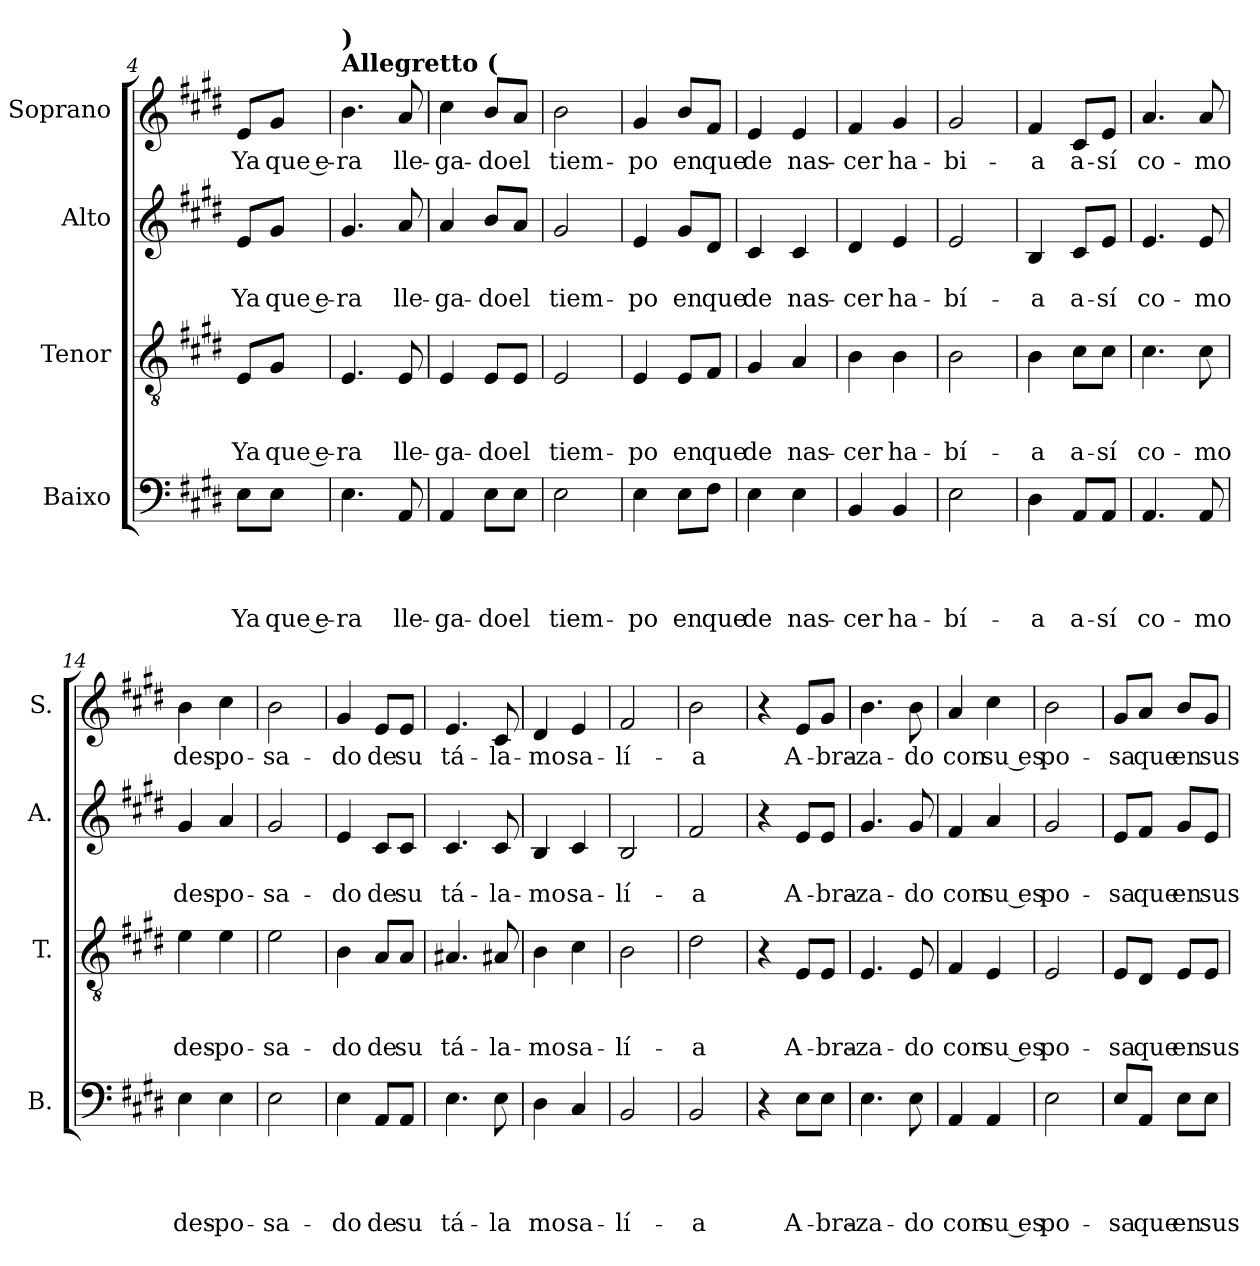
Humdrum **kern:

**kern	**text	**text	**text	**text	**kern	**text	**text	**text	**kern	**text	**text	**kern	**text
*part4	*part4	*part4	*part4	*part4	*part3	*part3	*part3	*part3	*part2	*part2	*part2	*part1	*part1
*staff4	*staff4	*staff4	*staff4	*staff4	*staff3	*staff3	*staff3	*staff3	*staff2	*staff2	*staff2	*staff1	*staff1
*I"Baixo	*	*	*	*	*I"Tenor	*	*	*	*I"Alto	*	*	*I"Soprano	*
*I'B.	*	*	*	*	*I'T.	*	*	*	*I'A.	*	*	*I'S.	*
*clefF4	*	*	*	*	*clefGv2	*	*	*	*clefG2	*	*	*clefG2	*
*k[f#c#g#d#]	*	*	*	*	*k[f#c#g#d#]	*	*	*	*k[f#c#g#d#]	*	*	*k[f#c#g#d#]	*
*E:	*	*	*	*	*E:	*	*	*	*E:	*	*	*E:	*
=4	=4	=4	=4	=4	=4	=4	=4	=4	=4	=4	=4	=4	=4
!	!	!	!	!LO:LY:b	!	!	!	!LO:LY:b	!	!	!LO:LY:b	!	!LO:LY:b
8E\L	.	.	.	Ya	8E/L	.	.	Ya	8e/L	.	Ya	8e/L	Ya
!	!	!	!	!LO:LY:b:rj	!	!	!	!LO:LY:b:rj	!	!	!LO:LY:b:rj	!	!LO:LY:b:rj
8E\J	.	.	.	que e-	8G#/J	.	.	que e-	8g#/J	.	que e-	8g#/J	que e-
=5	=5	=5	=5	=5	=5	=5	=5	=5	=5	=5	=5	=5	=5
!	!	!	!	!	!	!	!	!	!	!	!	!LO:TX:a:B:t=Allegretto (	!
!	!	!	!	!	!	!	!	!	!	!	!	!LO:TX:a:B:t=)	!
!	!	!	!	!LO:LY:b	!	!	!	!LO:LY:b	!	!	!LO:LY:b	!	!LO:LY:b
4.E\	.	.	.	-ra	4.E/	.	.	-ra	4.g#/	.	-ra	4.b\	-ra
!	!	!	!	!LO:LY:b	!	!	!	!LO:LY:b	!	!	!LO:LY:b	!	!LO:LY:b
8AA/	.	.	.	lle-	8E/	.	.	lle-	8a/	.	lle-	8a/	lle-
=6	=6	=6	=6	=6	=6	=6	=6	=6	=6	=6	=6	=6	=6
!	!	!	!	!LO:LY:b	!	!	!	!LO:LY:b	!	!	!LO:LY:b	!	!LO:LY:b
4AA/	.	.	.	-ga-	4E/	.	.	-ga-	4a/	.	-ga-	4cc#\	-ga-
*	*	*	*	*	*	*	*	*	*	*	*	*MM95	*
!	!	!	!	!LO:LY:b	!	!	!	!LO:LY:b	!	!	!LO:LY:b	!	!LO:LY:b
8E\L	.	.	.	-do	8E/L	.	.	-do	8b/L	.	-do	8b/L	-do
!	!	!	!	!LO:LY:b	!	!	!	!LO:LY:b	!	!	!LO:LY:b	!	!LO:LY:b
8E\J	.	.	.	el	8E/J	.	.	el	8a/J	.	el	8a/J	el
=7	=7	=7	=7	=7	=7	=7	=7	=7	=7	=7	=7	=7	=7
!	!	!	!	!LO:LY:b	!	!	!	!LO:LY:b	!	!	!LO:LY:b	!	!LO:LY:b
2E\	.	.	.	tiem-	2E/	.	.	tiem-	2g#/	.	tiem-	2b\	tiem-
=8	=8	=8	=8	=8	=8	=8	=8	=8	=8	=8	=8	=8	=8
!	!	!	!	!LO:LY:b	!	!	!	!LO:LY:b	!	!	!LO:LY:b	!	!LO:LY:b
4E\	.	.	.	-po	4E/	.	.	-po	4e/	.	-po	4g#/	-po
!	!	!	!	!LO:LY:b	!	!	!	!LO:LY:b	!	!	!LO:LY:b	!	!LO:LY:b
8E\L	.	.	.	en	8E/L	.	.	en	8g#/L	.	en	8b/L	en
!	!	!	!	!LO:LY:b	!	!	!	!LO:LY:b	!	!	!LO:LY:b	!	!LO:LY:b
8F#\J	.	.	.	que	8F#/J	.	.	que	8d#/J	.	que	8f#/J	que
=9	=9	=9	=9	=9	=9	=9	=9	=9	=9	=9	=9	=9	=9
!	!	!	!	!LO:LY:b	!	!	!	!LO:LY:b	!	!	!LO:LY:b	!	!LO:LY:b
4E\	.	.	.	de	4G#/	.	.	de	4c#/	.	de	4e/	de
!	!	!	!	!LO:LY:b	!	!	!	!LO:LY:b	!	!	!LO:LY:b	!	!LO:LY:b
4E\	.	.	.	nas-	4A/	.	.	nas-	4c#/	.	nas-	4e/	nas-
=10	=10	=10	=10	=10	=10	=10	=10	=10	=10	=10	=10	=10	=10
!	!	!	!	!LO:LY:b	!	!	!	!LO:LY:b	!	!	!LO:LY:b	!	!LO:LY:b
4BB/	.	.	.	-cer	4B\	.	.	-cer	4d#/	.	-cer	4f#/	-cer
!	!	!	!	!LO:LY:b	!	!	!	!LO:LY:b	!	!	!LO:LY:b	!	!LO:LY:b
4BB/	.	.	.	ha-	4B\	.	.	ha-	4e/	.	ha-	4g#/	ha-
=11	=11	=11	=11	=11	=11	=11	=11	=11	=11	=11	=11	=11	=11
!	!	!	!	!LO:LY:b	!	!	!	!LO:LY:b	!	!	!LO:LY:b	!	!LO:LY:b
2E\	.	.	.	-bí-	2B\	.	.	-bí-	2e/	.	-bí-	2g#/	-bi-
=12	=12	=12	=12	=12	=12	=12	=12	=12	=12	=12	=12	=12	=12
!	!	!	!	!LO:LY:b	!	!	!	!LO:LY:b	!	!	!LO:LY:b	!	!LO:LY:b
4D#\	.	.	.	-a	4B\	.	.	-a	4B/	.	-a	4f#/	-a
!	!	!	!	!LO:LY:b	!	!	!	!LO:LY:b	!	!	!LO:LY:b	!	!LO:LY:b
8AA/L	.	.	.	a-	8c#\L	.	.	a-	8c#/L	.	a-	8c#/L	a-
!	!	!	!	!LO:LY:b	!	!	!	!LO:LY:b	!	!	!LO:LY:b	!	!LO:LY:b
8AA/J	.	.	.	-sí	8c#\J	.	.	-sí	8e/J	.	-sí	8e/J	-sí
!!LO:LB:g=z
=13	=13	=13	=13	=13	=13	=13	=13	=13	=13	=13	=13	=13	=13
!	!	!	!	!LO:LY:b	!	!	!	!LO:LY:b	!	!	!LO:LY:b	!	!LO:LY:b
4.AA/	.	.	.	co-	4.c#\	.	.	co-	4.e/	.	co-	4.a/	co-
!	!	!	!	!LO:LY:b	!	!	!	!LO:LY:b	!	!	!LO:LY:b	!	!LO:LY:b
8AA/	.	.	.	-mo	8c#\	.	.	-mo	8e/	.	-mo	8a/	-mo
=14	=14	=14	=14	=14	=14	=14	=14	=14	=14	=14	=14	=14	=14
!	!	!	!	!LO:LY:b	!	!	!	!LO:LY:b	!	!	!LO:LY:b	!	!LO:LY:b
4E\	.	.	.	des-	4e\	.	.	des-	4g#/	.	des-	4b\	des-
!	!	!	!	!LO:LY:b	!	!	!	!LO:LY:b	!	!	!LO:LY:b	!	!LO:LY:b
4E\	.	.	.	-po-	4e\	.	.	-po-	4a/	.	-po-	4cc#\	-po-
=15	=15	=15	=15	=15	=15	=15	=15	=15	=15	=15	=15	=15	=15
!	!	!	!	!LO:LY:b	!	!	!	!LO:LY:b	!	!	!LO:LY:b	!	!LO:LY:b
2E\	.	.	.	-sa-	2e\	.	.	-sa-	2g#/	.	-sa-	2b\	-sa-
=16	=16	=16	=16	=16	=16	=16	=16	=16	=16	=16	=16	=16	=16
!	!	!	!	!LO:LY:b	!	!	!	!LO:LY:b	!	!	!LO:LY:b	!	!LO:LY:b
4E\	.	.	.	-do	4B\	.	.	-do	4e/	.	-do	4g#/	-do
!	!	!	!	!LO:LY:b	!	!	!	!LO:LY:b	!	!	!LO:LY:b	!	!LO:LY:b
8AA/L	.	.	.	de	8A/L	.	.	de	8c#/L	.	de	8e/L	de
!	!	!	!	!LO:LY:b	!	!	!	!LO:LY:b	!	!	!LO:LY:b	!	!LO:LY:b
8AA/J	.	.	.	su	8A/J	.	.	su	8c#/J	.	su	8e/J	su
=17	=17	=17	=17	=17	=17	=17	=17	=17	=17	=17	=17	=17	=17
!	!	!	!	!LO:LY:b	!	!	!	!LO:LY:b	!	!	!LO:LY:b	!	!LO:LY:b
4.E\	.	.	.	tá-	4.A#X/	.	.	tá-	4.c#/	.	tá-	4.e/	tá-
!	!	!	!	!LO:LY:b	!	!	!	!LO:LY:b	!	!	!LO:LY:b	!	!LO:LY:b
8E\	.	.	.	-la	8A#X/	.	.	-la-	8c#/	.	-la-	8c#/	-la-
=18	=18	=18	=18	=18	=18	=18	=18	=18	=18	=18	=18	=18	=18
!	!	!	!	!LO:LY:b	!	!	!	!LO:LY:b	!	!	!LO:LY:b	!	!LO:LY:b
4D#\	.	.	.	mo	4B\	.	.	-mo	4B/	.	-mo	4d#/	-mo
!	!	!	!	!LO:LY:b	!	!	!	!LO:LY:b	!	!	!LO:LY:b	!	!LO:LY:b
4C#/	.	.	.	sa-	4c#\	.	.	sa-	4c#/	.	sa-	4e/	sa-
=19	=19	=19	=19	=19	=19	=19	=19	=19	=19	=19	=19	=19	=19
!	!	!	!	!LO:LY:b	!	!	!	!LO:LY:b	!	!	!LO:LY:b	!	!LO:LY:b
2BB/	.	.	.	-lí-	2B\	.	.	-lí-	2B/	.	-lí-	2f#/	-lí-
=20	=20	=20	=20	=20	=20	=20	=20	=20	=20	=20	=20	=20	=20
!	!	!	!	!LO:LY:b	!	!	!	!LO:LY:b	!	!	!LO:LY:b	!	!LO:LY:b
2BB/	.	.	.	-a	2d#\	.	.	-a	2f#/	.	-a	2b\	-a
=21	=21	=21	=21	=21	=21	=21	=21	=21	=21	=21	=21	=21	=21
4r	.	.	.	.	4r	.	.	.	4r	.	.	4r	.
!	!	!	!	!LO:LY:b	!	!	!	!LO:LY:b	!	!	!LO:LY:b	!	!LO:LY:b
8E\L	.	.	.	A-	8E/L	.	.	A-	8e/L	.	A-	8e/L	A-
!	!	!	!	!LO:LY:b	!	!	!	!LO:LY:b	!	!	!LO:LY:b	!	!LO:LY:b
8E\J	.	.	.	-bra-	8E/J	.	.	-bra-	8e/J	.	-bra-	8g#/J	-bra-
=22	=22	=22	=22	=22	=22	=22	=22	=22	=22	=22	=22	=22	=22
!	!	!	!	!LO:LY:b	!	!	!	!LO:LY:b	!	!	!LO:LY:b	!	!LO:LY:b
4.E\	.	.	.	-za-	4.E/	.	.	-za-	4.g#/	.	-za-	4.b\	-za-
!	!	!	!	!LO:LY:b	!	!	!	!LO:LY:b	!	!	!LO:LY:b	!	!LO:LY:b
8E\	.	.	.	-do	8E/	.	.	-do	8g#/	.	-do	8b\	-do
=23	=23	=23	=23	=23	=23	=23	=23	=23	=23	=23	=23	=23	=23
!	!	!	!	!LO:LY:b	!	!	!	!LO:LY:b	!	!	!LO:LY:b	!	!LO:LY:b
4AA/	.	.	.	con	4F#/	.	.	con	4f#/	.	con	4a/	con
!	!	!	!	!LO:LY:b:rj	!	!	!	!LO:LY:b:rj	!	!	!LO:LY:b:rj	!	!LO:LY:b:rj
4AA/	.	.	.	su es	4E/	.	.	su es	4a/	.	su es	4cc#\	su es
!!LO:PB:g=z
=24	=24	=24	=24	=24	=24	=24	=24	=24	=24	=24	=24	=24	=24
!	!	!	!	!LO:LY:b	!	!	!	!LO:LY:b	!	!	!LO:LY:b	!	!LO:LY:b
2E\	.	.	.	po-	2E/	.	.	po-	2g#/	.	po-	2b\	po-
=25	=25	=25	=25	=25	=25	=25	=25	=25	=25	=25	=25	=25	=25
!	!	!	!	!LO:LY:b	!	!	!	!LO:LY:b	!	!	!LO:LY:b	!	!LO:LY:b
8E/L	.	.	.	-sa	8E/L	.	.	-sa	8e/L	.	-sa	8g#/L	-sa
!	!	!	!	!LO:LY:b	!	!	!	!LO:LY:b	!	!	!LO:LY:b	!	!LO:LY:b
8AA/J	.	.	.	que	8D#/J	.	.	que	8f#/J	.	que	8a/J	que
!	!	!	!	!LO:LY:b	!	!	!	!LO:LY:b	!	!	!LO:LY:b	!	!LO:LY:b
8E\L	.	.	.	en	8E/L	.	.	en	8g#/L	.	en	8b/L	en
!	!	!	!	!LO:LY:b	!	!	!	!LO:LY:b	!	!	!LO:LY:b	!	!LO:LY:b
8E\J	.	.	.	sus	8E/J	.	.	sus	8e/J	.	sus	8g#/J	sus
=	=	=	=	=	=	=	=	=	=	=	=	=	=
*-	*-	*-	*-	*-	*-	*-	*-	*-	*-	*-	*-	*-	*-
